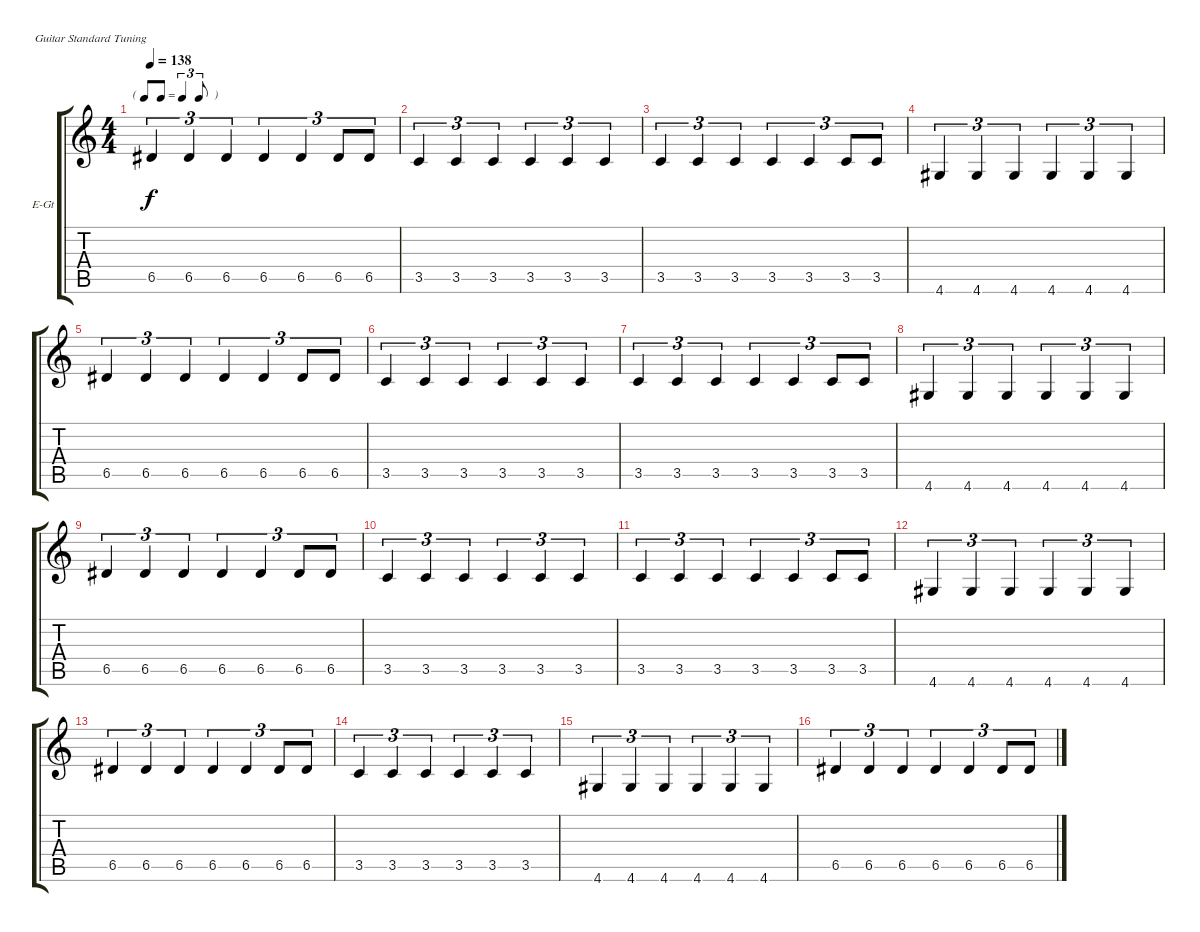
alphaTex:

\bracketExtendMode groupsimilarinstruments
\firstSystemTrackNameOrientation horizontal
\otherSystemsTrackNameOrientation horizontal
\track ("Nick" "E-Gt") {instrument overdrivenguitar}
\staff {score tabs}
\tuning (E4 B3 G3 D3 A2 E2)
\ts (4 4)
\tf triplet8th
\tempo 138
\clef g2
\ks c
6.5.4{tu (3 2) dy f} 6.5.4{tu (3 2)} 6.5.4{tu (3 2)} 6.5.4{tu (3 2)} 6.5.4{tu (3 2)} 6.5.8{tu (3 2)} 6.5.8{tu (3 2)} |
3.5.4{tu (3 2)} 3.5.4{tu (3 2)} 3.5.4{tu (3 2)} 3.5.4{tu (3 2)} 3.5.4{tu (3 2)} 3.5.4{tu (3 2)} |
3.5.4{tu (3 2)} 3.5.4{tu (3 2)} 3.5.4{tu (3 2)} 3.5.4{tu (3 2)} 3.5.4{tu (3 2)} 3.5.8{tu (3 2)} 3.5.8{tu (3 2)} |
4.6.4{tu (3 2)} 4.6.4{tu (3 2)} 4.6.4{tu (3 2)} 4.6.4{tu (3 2)} 4.6.4{tu (3 2)} 4.6.4{tu (3 2)} |
6.5.4{tu (3 2)} 6.5.4{tu (3 2)} 6.5.4{tu (3 2)} 6.5.4{tu (3 2)} 6.5.4{tu (3 2)} 6.5.8{tu (3 2)} 6.5.8{tu (3 2)} |
3.5.4{tu (3 2)} 3.5.4{tu (3 2)} 3.5.4{tu (3 2)} 3.5.4{tu (3 2)} 3.5.4{tu (3 2)} 3.5.4{tu (3 2)} |
3.5.4{tu (3 2)} 3.5.4{tu (3 2)} 3.5.4{tu (3 2)} 3.5.4{tu (3 2)} 3.5.4{tu (3 2)} 3.5.8{tu (3 2)} 3.5.8{tu (3 2)} |
4.6.4{tu (3 2)} 4.6.4{tu (3 2)} 4.6.4{tu (3 2)} 4.6.4{tu (3 2)} 4.6.4{tu (3 2)} 4.6.4{tu (3 2)} |
6.5.4{tu (3 2)} 6.5.4{tu (3 2)} 6.5.4{tu (3 2)} 6.5.4{tu (3 2)} 6.5.4{tu (3 2)} 6.5.8{tu (3 2)} 6.5.8{tu (3 2)} |
3.5.4{tu (3 2)} 3.5.4{tu (3 2)} 3.5.4{tu (3 2)} 3.5.4{tu (3 2)} 3.5.4{tu (3 2)} 3.5.4{tu (3 2)} |
3.5.4{tu (3 2)} 3.5.4{tu (3 2)} 3.5.4{tu (3 2)} 3.5.4{tu (3 2)} 3.5.4{tu (3 2)} 3.5.8{tu (3 2)} 3.5.8{tu (3 2)} |
4.6.4{tu (3 2)} 4.6.4{tu (3 2)} 4.6.4{tu (3 2)} 4.6.4{tu (3 2)} 4.6.4{tu (3 2)} 4.6.4{tu (3 2)} |
6.5.4{tu (3 2)} 6.5.4{tu (3 2)} 6.5.4{tu (3 2)} 6.5.4{tu (3 2)} 6.5.4{tu (3 2)} 6.5.8{tu (3 2)} 6.5.8{tu (3 2)} |
3.5.4{tu (3 2)} 3.5.4{tu (3 2)} 3.5.4{tu (3 2)} 3.5.4{tu (3 2)} 3.5.4{tu (3 2)} 3.5.4{tu (3 2)} |
4.6.4{tu (3 2)} 4.6.4{tu (3 2)} 4.6.4{tu (3 2)} 4.6.4{tu (3 2)} 4.6.4{tu (3 2)} 4.6.4{tu (3 2)} |
6.5.4{tu (3 2)} 6.5.4{tu (3 2)} 6.5.4{tu (3 2)} 6.5.4{tu (3 2)} 6.5.4{tu (3 2)} 6.5.8{tu (3 2)} 6.5.8{tu (3 2)}
